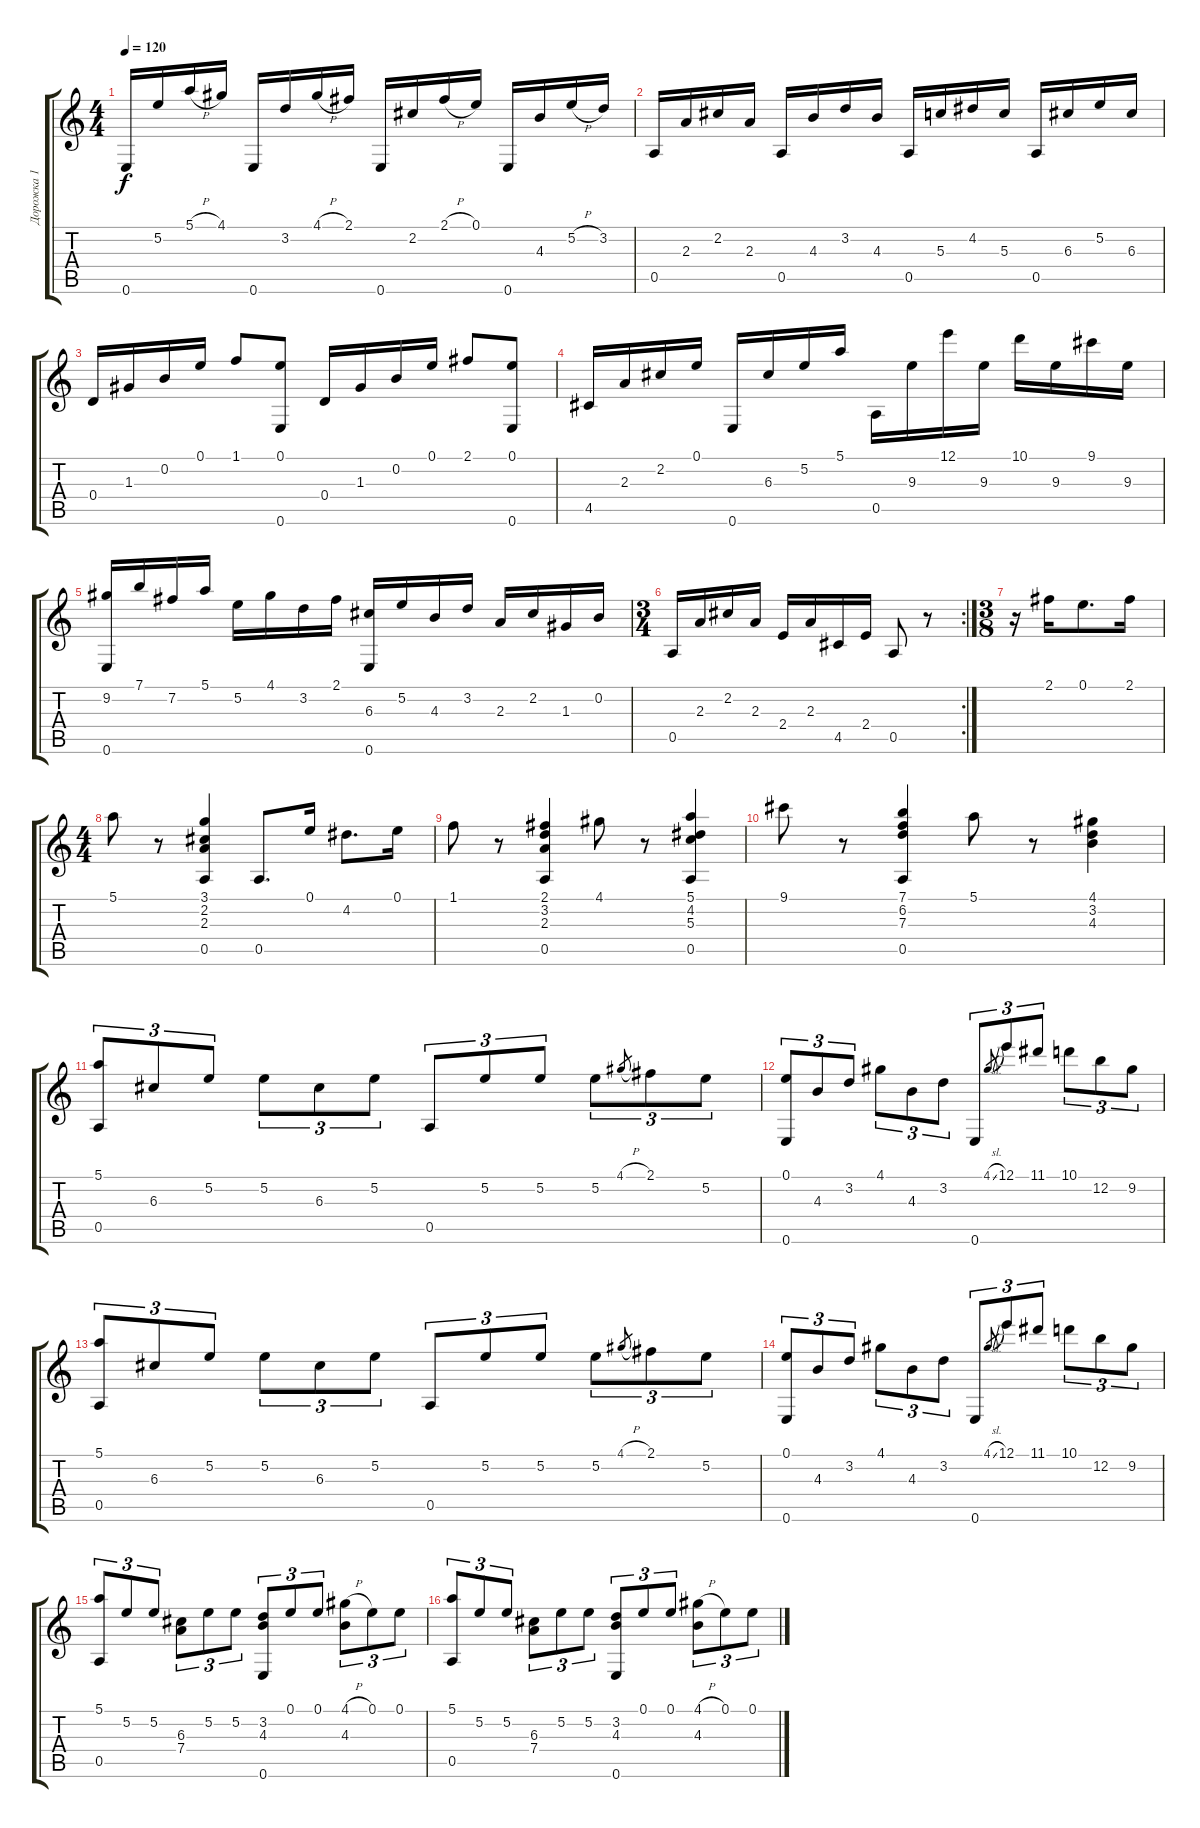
\track ("Дорожка 1" "Дорожка 1") {instrument acousticguitarnylon}
\staff {score tabs}
\tuning (E4 B3 G3 D3 A2 E2) {hide}
\ts (4 4)
\tempo 120
\clef g2
\ks c
0.6.16{dy f} 5.2.16 5.1{h}.16 4.1.16 0.6.16 3.2.16 4.1{h}.16 2.1.16 0.6.16 2.2.16 2.1{h}.16 0.1.16 0.6.16 4.3.16 5.2{h}.16 3.2.16 |
0.5.16 2.3.16 2.2.16 2.3.16 0.5.16 4.3.16 3.2.16 4.3.16 0.5.16 5.3.16 4.2.16 5.3.16 0.5.16 6.3.16 5.2.16 6.3.16 |
0.4.16 1.3.16 0.2.16 0.1.16 1.1.8 (0.1 0.6).8 0.4.16 1.3.16 0.2.16 0.1.16 2.1.8 (0.1 0.6).8 |
4.5.16 2.3.16 2.2.16 0.1.16 0.6.16 6.3.16 5.2.16 5.1.16 0.5.16 9.3.16 12.1.16 9.3.16 10.1.16 9.3.16 9.1.16 9.3.16 |
(9.2 0.6).16 7.1.16 7.2.16 5.1.16 5.2.16 4.1.16 3.2.16 2.1.16 (6.3 0.6).16 5.2.16 4.3.16 3.2.16 2.3.16 2.2.16 1.3.16 0.2.16 |
\rc 2
\ts (3 4)
0.5.16 2.3.16 2.2.16 2.3.16 2.4.16 2.3.16 4.5.16 2.4.16 0.5.8 r.8 |
\ts (3 8)
r.16 2.1.16 0.1.8{d} 2.1.16 |
\ts (4 4)
5.1.8 r.8 (3.1 2.2 2.3 0.5).4 0.5.8{d} 0.1.16 4.2.8{d} 0.1.16 |
1.1.8 r.8 (2.1 3.2 2.3 0.5).4 4.1.8 r.8 (5.1 4.2 5.3 0.5).4 |
9.1.8 r.8 (7.1 6.2 7.3 0.5).4 5.1.8 r.8 (4.1 3.2 4.3).4 |
(5.1 0.5).8{tu (3 2)} 6.3.8{tu (3 2)} 5.2.8{tu (3 2)} 5.2.8{tu (3 2)} 6.3.8{tu (3 2)} 5.2.8{tu (3 2)} 0.5.8{tu (3 2)} 5.2.8{tu (3 2)} 5.2.8{tu (3 2)} 5.2.8{tu (3 2)} 4.1{h}.8{gr} 2.1.8{tu (3 2)} 5.2.8{tu (3 2)} |
(0.1 0.6).8{tu (3 2)} 4.3.8{tu (3 2)} 3.2.8{tu (3 2)} 4.1.8{tu (3 2)} 4.3.8{tu (3 2)} 3.2.8{tu (3 2)} 0.6.8{tu (3 2)} 4.1{sl}.8{gr} 12.1.8{tu (3 2)} 11.1.8{tu (3 2)} 10.1.8{tu (3 2)} 12.2.8{tu (3 2)} 9.2.8{tu (3 2)} |
(5.1 0.5).8{tu (3 2)} 6.3.8{tu (3 2)} 5.2.8{tu (3 2)} 5.2.8{tu (3 2)} 6.3.8{tu (3 2)} 5.2.8{tu (3 2)} 0.5.8{tu (3 2)} 5.2.8{tu (3 2)} 5.2.8{tu (3 2)} 5.2.8{tu (3 2)} 4.1{h}.8{gr} 2.1.8{tu (3 2)} 5.2.8{tu (3 2)} |
(0.1 0.6).8{tu (3 2)} 4.3.8{tu (3 2)} 3.2.8{tu (3 2)} 4.1.8{tu (3 2)} 4.3.8{tu (3 2)} 3.2.8{tu (3 2)} 0.6.8{tu (3 2)} 4.1{sl}.8{gr} 12.1.8{tu (3 2)} 11.1.8{tu (3 2)} 10.1.8{tu (3 2)} 12.2.8{tu (3 2)} 9.2.8{tu (3 2)} |
(5.1 0.5).8{tu (3 2)} 5.2.8{tu (3 2)} 5.2.8{tu (3 2)} (6.3 7.4).8{tu (3 2)} 5.2.8{tu (3 2)} 5.2.8{tu (3 2)} (3.2 4.3 0.6).8{tu (3 2)} 0.1.8{tu (3 2)} 0.1.8{tu (3 2)} (4.1{h} 4.3).8{tu (3 2)} 0.1.8{tu (3 2)} 0.1.8{tu (3 2)} |
(5.1 0.5).8{tu (3 2)} 5.2.8{tu (3 2)} 5.2.8{tu (3 2)} (6.3 7.4).8{tu (3 2)} 5.2.8{tu (3 2)} 5.2.8{tu (3 2)} (3.2 4.3 0.6).8{tu (3 2)} 0.1.8{tu (3 2)} 0.1.8{tu (3 2)} (4.1{h} 4.3).8{tu (3 2)} 0.1.8{tu (3 2)} 0.1.8{tu (3 2)}
